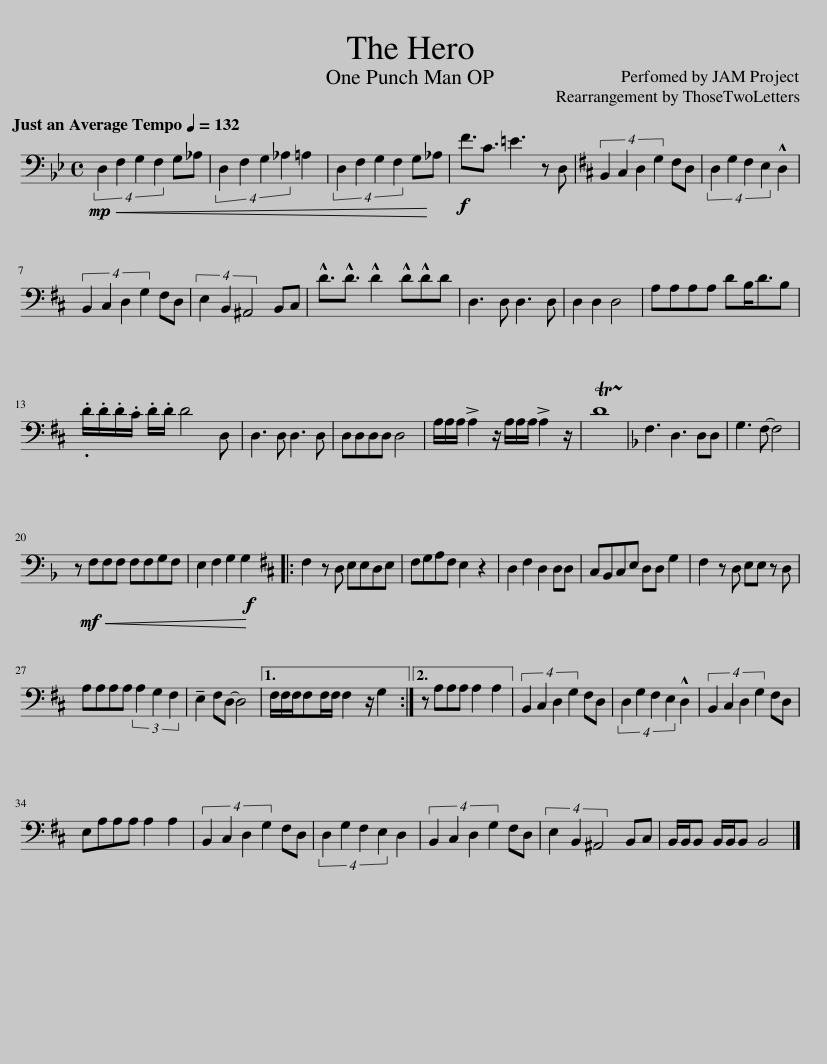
X:1
L:1/8
Q:1/4=132
M:4/4
I:linebreak $
K:Bb
V:1 bass
V:1
!mp! (4:3:4D,2!<(! F,2 G,2 F,2 G,_A,!<)! | (4:3:4D,2 F,2 G,2 _A,2 =A,2 | (4:3:4D,2 F,2 G,2 F,2 G,_A, |!f! F3/2C3/2 =E3 z D, |[K:D] (4:3:4B,,2 C,2 D,2 G,2 F,D, | %5
 (4:3:4D,2 G,2 F,2 E,2 !^!D,2 |$ (4:3:4B,,2 C,2 D,2 G,2 F,D, | (4:3:3E,2 B,,2 ^A,,4 B,,C, | !^!D3/2!^!D3/2 !^!D2 !^!D!^!DD | D,3 D, D,3 D, | %10
 D,2 D,2 D,4 | A,A,A,A, DB,<DB, |$ .D/.D/.D/.C/ .D/.D/ D4 D, | D,3 D, D,3 D, | D,D,D,D, D,4 | %15
 A,/A,/A,/ !>!A,2 z/ A,/A,/A,/ !>!A,2 z/ | !trill(!TD8!trill)! |[K:F] F,3 D,3 D,D, | G,3 F,- F,4 |$ z!mf! F,!<(!F,F, F,F,G,F,!<)! | %20
 E,2 F,2 G,2!f! G,2 |:[K:D] F,2 z D, E,E,D,E, | F,G,A,F, E,2 z2 | D,2 F,2 D,2 D,D, | C,B,,C,E, D,D, G,2 | %25
 F,2 z D, E,E, z D, |$ A,A,A,A, (3A,2 G,2 F,2 | !tenuto!E,2 F,D,- D,4 |1 F,/F,/F,/F,F,/F,/ F,2 z/ G,2 :|2 z A,A,A, A,2 A,2 || %30
 (4:3:4B,,2 C,2 D,2 G,2 F,D, | (4:3:4D,2 G,2 F,2 E,2 !^!D,2 | (4:3:4B,,2 C,2 D,2 G,2 F,D, |$ E,A,A,A, A,2 A,2 | (4:3:4B,,2 C,2 D,2 G,2 F,D, | %35
 (4:3:4D,2 G,2 F,2 E,2 D,2 | (4:3:4B,,2 C,2 D,2 G,2 F,D, | (4:3:3E,2 B,,2 ^A,,4 B,,C, | B,,/B,,/B,, B,,/B,,/B,, B,,4 |] %39
